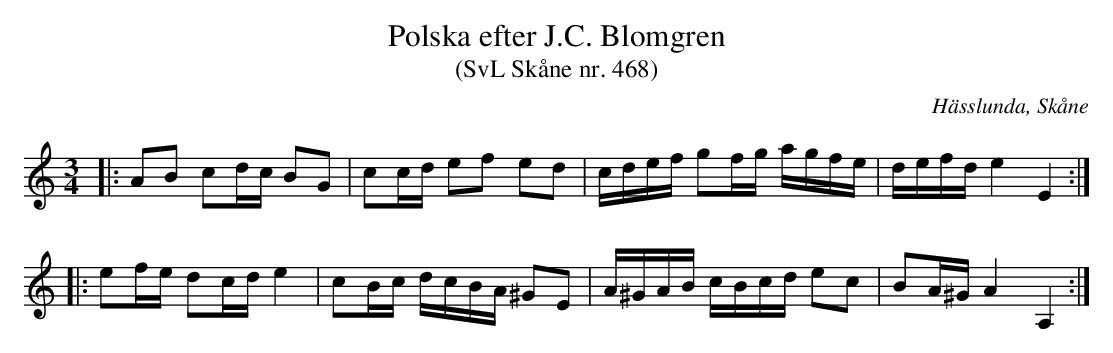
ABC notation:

X:1
T:Polska efter J.C. Blomgren
T:(SvL Skåne nr. 468)
O:Hässlunda, Skåne
M:3/4
L:1/16
K:Am
|: A2B2 c2dc B2G2 | c2cd e2f2 e2d2 | cdef g2fg agfe | defd e4 E4 :|
|: e2fe d2cd e4 | c2Bc dcBA ^G2E2 | A^GAB cBcd e2c2 | B2A^G A4 A,4 :|
